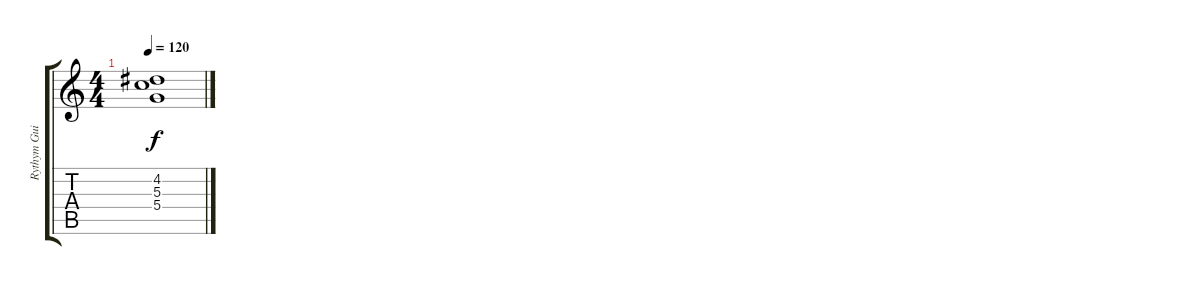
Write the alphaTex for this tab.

\track ("Rythym Guitar" "Rythym Gui") {instrument electricguitarclean}
\staff {score tabs}
\tuning (E4 B3 G3 D3 A2 E2) {hide}
\ts (4 4)
\tempo 120
\clef g2
\ks c
(4.2 5.3 5.4).1{dy f}
